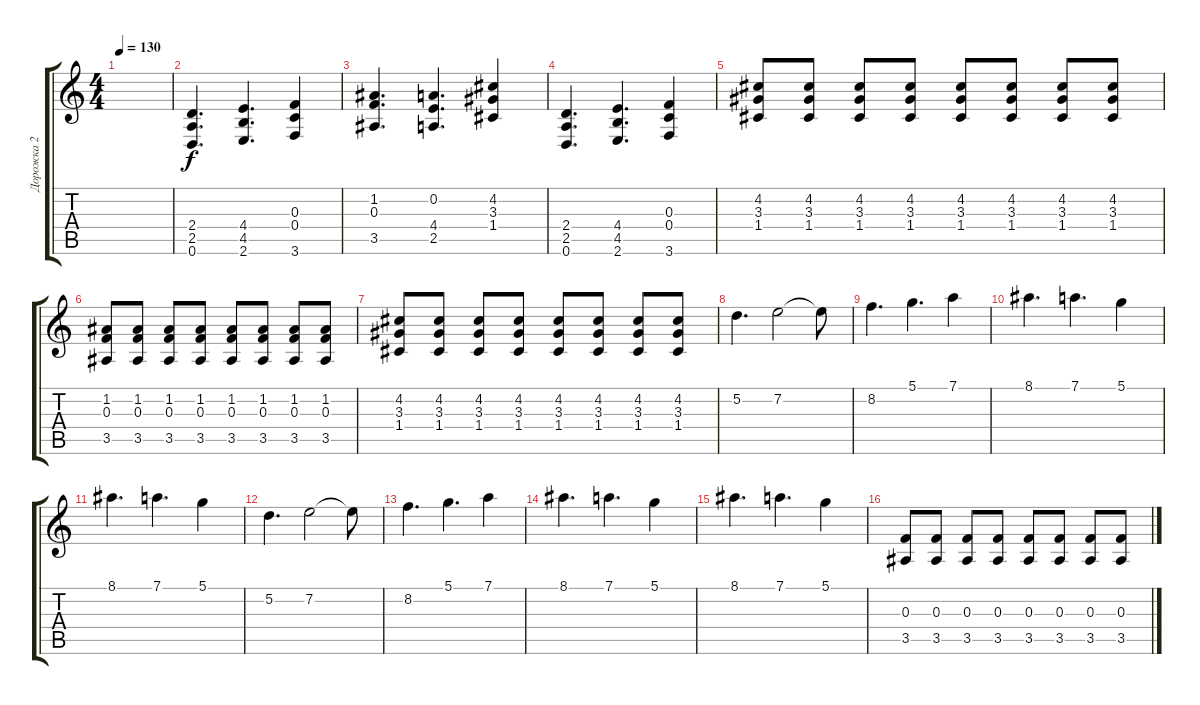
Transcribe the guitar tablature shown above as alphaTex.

\track ("Дорожка 2" "Дорожка 2") {instrument overdrivenguitar}
\staff {score tabs}
\tuning (D4 A3 F3 C3 G2 D2) {hide}
\ts (4 4)
\tempo 130
\clef g2
\ks c
|
(2.4 2.5 0.6).4{d} (4.4 4.5 2.6).4{d} (0.3 0.4 3.6).4 |
(1.2 0.3 3.5).4{d} (0.2 4.4 2.5).4{d} (4.2 3.3 1.4).4 |
(2.4 2.5 0.6).4{d} (4.4 4.5 2.6).4{d} (0.3 0.4 3.6).4 |
(4.2 3.3 1.4).8 (4.2 3.3 1.4).8 (4.2 3.3 1.4).8 (4.2 3.3 1.4).8 (4.2 3.3 1.4).8 (4.2 3.3 1.4).8 (4.2 3.3 1.4).8 (4.2 3.3 1.4).8 |
(1.2 0.3 3.5).8 (1.2 0.3 3.5).8 (1.2 0.3 3.5).8 (1.2 0.3 3.5).8 (1.2 0.3 3.5).8 (1.2 0.3 3.5).8 (1.2 0.3 3.5).8 (1.2 0.3 3.5).8 |
(4.2 3.3 1.4).8 (4.2 3.3 1.4).8 (4.2 3.3 1.4).8 (4.2 3.3 1.4).8 (4.2 3.3 1.4).8 (4.2 3.3 1.4).8 (4.2 3.3 1.4).8 (4.2 3.3 1.4).8 |
5.2.4{d} 7.2.2 7.2{t}.8 |
8.2.4{d} 5.1.4{d} 7.1.4 |
8.1.4{d} 7.1.4{d} 5.1.4 |
8.1.4{d} 7.1.4{d} 5.1.4 |
5.2.4{d} 7.2.2 7.2{t}.8 |
8.2.4{d} 5.1.4{d} 7.1.4 |
8.1.4{d} 7.1.4{d} 5.1.4 |
8.1.4{d} 7.1.4{d} 5.1.4 |
(0.3 3.5).8 (0.3 3.5).8 (0.3 3.5).8 (0.3 3.5).8 (0.3 3.5).8 (0.3 3.5).8 (0.3 3.5).8 (0.3 3.5).8
